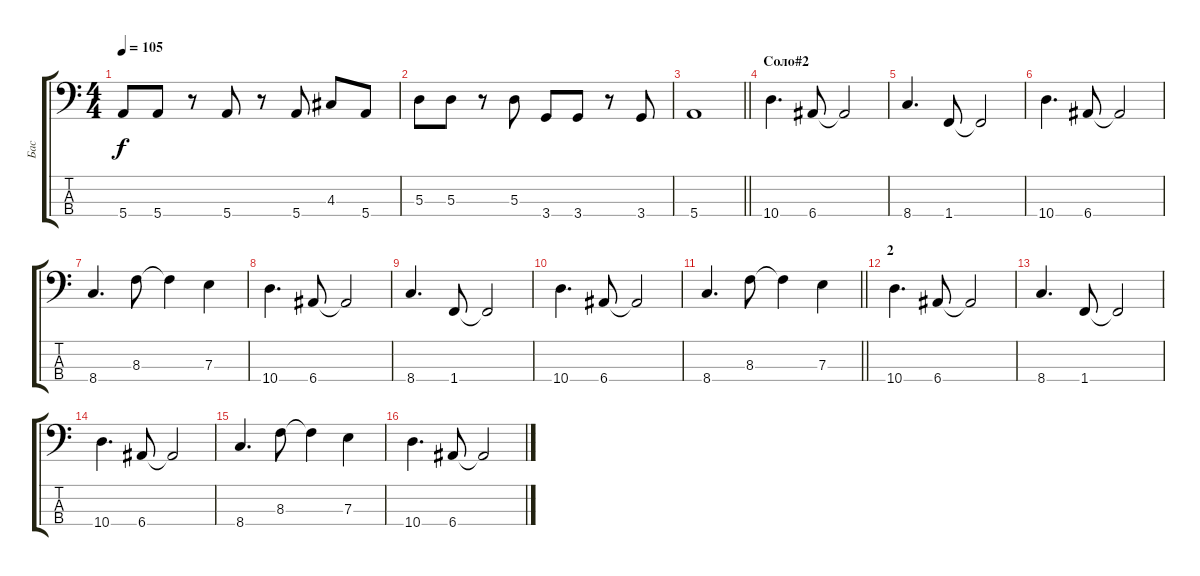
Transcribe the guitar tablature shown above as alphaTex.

\track ("Бас" "Бас") {instrument electricbassfinger}
\staff {score tabs}
\tuning (G2 D2 A1 E1) {hide}
\ts (4 4)
\tempo 105
\clef f4
\ks c
5.4.8{dy f} 5.4.8 r.8 5.4.8 r.8 5.4.8 4.3.8 5.4.8 |
5.3.8 5.3.8 r.8 5.3.8 3.4.8 3.4.8 r.8 3.4.8 |
\barLineRight lightlight
5.4.1 |
\section ("" "Соло#2")
10.4.4{d} 6.4.8 6.4{t}.2 |
8.4.4{d} 1.4.8 1.4{t}.2 |
10.4.4{d} 6.4.8 6.4{t}.2 |
8.4.4{d} 8.3.8 8.3{t}.4 7.3.4 |
10.4.4{d} 6.4.8 6.4{t}.2 |
8.4.4{d} 1.4.8 1.4{t}.2 |
10.4.4{d} 6.4.8 6.4{t}.2 |
\barLineRight lightlight
8.4.4{d} 8.3.8 8.3{t}.4 7.3.4 |
\section ("" "2")
10.4.4{d} 6.4.8 6.4{t}.2 |
8.4.4{d} 1.4.8 1.4{t}.2 |
10.4.4{d} 6.4.8 6.4{t}.2 |
8.4.4{d} 8.3.8 8.3{t}.4 7.3.4 |
10.4.4{d} 6.4.8 6.4{t}.2
